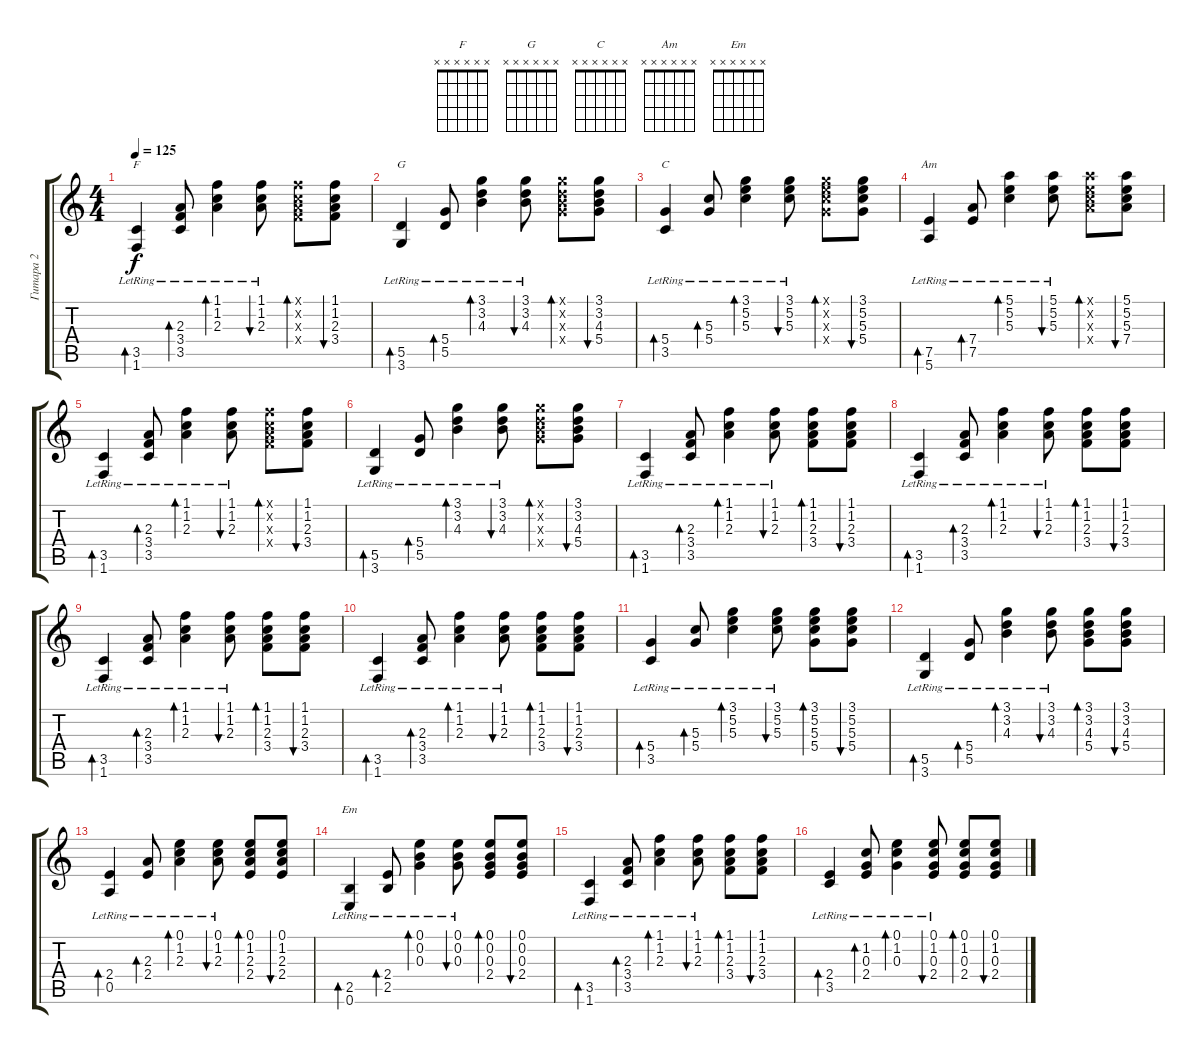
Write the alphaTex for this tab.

\track ("Гитара 2" "Гитара 2") {instrument acousticguitarnylon}
\staff {score tabs}
\tuning (E4 B3 G3 D3 A2 E2) {hide}
\chord ("F" x x x x x x)
\chord ("G" x x x x x x)
\chord ("C" x x x x x x)
\chord ("Am" x x x x x x)
\chord ("Em" x x x x x x)
\ts (4 4)
\tempo 125
\clef g2
\ks c
(3.5{lr} 1.6{lr}).4{bd 60 ch "F" dy f} (2.3{lr} 3.4{lr} 3.5{lr}).8{bd 60} (1.1{lr} 1.2{lr} 2.3{lr}).4{bd 60} (1.1{lr} 1.2{lr} 2.3{lr}).8{bu 60} (1.1{x} 1.2{x} 2.3{x} 3.4{x}).8{bd 60} (1.1 1.2 2.3 3.4).8{bu 60} |
(5.5{lr} 3.6{lr}).4{bd 60 ch "G"} (5.4{lr} 5.5{lr}).8{bd 60} (3.1{lr} 3.2{lr} 4.3{lr}).4{bd 60} (3.1{lr} 3.2{lr} 4.3{lr}).8{bu 60} (3.1{x} 3.2{x} 4.3{x} 5.4{x}).8{bd 60} (3.1 3.2 4.3 5.4).8{bu 60} |
(5.4{lr} 3.5{lr}).4{bd 60 ch "C"} (5.3{lr} 5.4{lr}).8{bd 60} (3.1{lr} 5.2{lr} 5.3{lr}).4{bd 60} (3.1{lr} 5.2{lr} 5.3{lr}).8{bu 60} (3.1{x} 5.2{x} 5.3{x} 5.4{x}).8{bd 60} (3.1 5.2 5.3 5.4).8{bu 60} |
(7.5{lr} 5.6{lr}).4{bd 60 ch "Am"} (7.4{lr} 7.5{lr}).8{bd 60} (5.1{lr} 5.2{lr} 5.3{lr}).4{bd 60} (5.1{lr} 5.2{lr} 5.3{lr}).8{bu 60} (5.1{x} 5.2{x} 5.3{x} 7.4{x}).8{bd 60} (5.1 5.2 5.3 7.4).8{bu 60} |
(3.5{lr} 1.6{lr}).4{bd 60} (2.3{lr} 3.4{lr} 3.5{lr}).8{bd 60} (1.1{lr} 1.2{lr} 2.3{lr}).4{bd 60} (1.1{lr} 1.2{lr} 2.3{lr}).8{bu 60} (1.1{x} 1.2{x} 2.3{x} 3.4{x}).8{bd 60} (1.1 1.2 2.3 3.4).8{bu 60} |
(5.5{lr} 3.6{lr}).4{bd 60} (5.4{lr} 5.5{lr}).8{bd 60} (3.1{lr} 3.2{lr} 4.3{lr}).4{bd 60} (3.1{lr} 3.2{lr} 4.3{lr}).8{bu 60} (3.1{x} 3.2{x} 4.3{x} 5.4{x}).8{bd 60} (3.1 3.2 4.3 5.4).8{bu 60} |
(3.5{lr} 1.6{lr}).4{bd 60} (2.3{lr} 3.4{lr} 3.5{lr}).8{bd 60} (1.1{lr} 1.2{lr} 2.3{lr}).4{bd 60} (1.1{lr} 1.2{lr} 2.3{lr}).8{bu 60} (1.1 1.2 2.3 3.4).8{bd 60} (1.1 1.2 2.3 3.4).8{bu 60} |
(3.5{lr} 1.6{lr}).4{bd 60} (2.3{lr} 3.4{lr} 3.5{lr}).8{bd 60} (1.1{lr} 1.2{lr} 2.3{lr}).4{bd 60} (1.1{lr} 1.2{lr} 2.3{lr}).8{bu 60} (1.1 1.2 2.3 3.4).8{bd 60} (1.1 1.2 2.3 3.4).8{bu 60} |
(3.5{lr} 1.6{lr}).4{bd 60} (2.3{lr} 3.4{lr} 3.5{lr}).8{bd 60} (1.1{lr} 1.2{lr} 2.3{lr}).4{bd 60} (1.1{lr} 1.2{lr} 2.3{lr}).8{bu 60} (1.1 1.2 2.3 3.4).8{bd 60} (1.1 1.2 2.3 3.4).8{bu 60} |
(3.5{lr} 1.6{lr}).4{bd 60} (2.3{lr} 3.4{lr} 3.5{lr}).8{bd 60} (1.1{lr} 1.2{lr} 2.3{lr}).4{bd 60} (1.1{lr} 1.2{lr} 2.3{lr}).8{bu 60} (1.1 1.2 2.3 3.4).8{bd 60} (1.1 1.2 2.3 3.4).8{bu 60} |
(5.4{lr} 3.5{lr}).4{bd 60} (5.3{lr} 5.4{lr}).8{bd 60} (3.1{lr} 5.2{lr} 5.3{lr}).4{bd 60} (3.1{lr} 5.2{lr} 5.3{lr}).8{bu 60} (3.1 5.2 5.3 5.4).8{bd 60} (3.1 5.2 5.3 5.4).8{bu 60} |
(5.5{lr} 3.6{lr}).4{bd 60} (5.4{lr} 5.5{lr}).8{bd 60} (3.1{lr} 3.2{lr} 4.3{lr}).4{bd 60} (3.1{lr} 3.2{lr} 4.3{lr}).8{bu 60} (3.1 3.2 4.3 5.4).8{bd 60} (3.1 3.2 4.3 5.4).8{bu 60} |
(2.4 0.5{lr}).4{bd 60} (2.3 2.4{lr}).8{bd 60} (0.1{lr} 1.2{lr} 2.3{lr}).4{bd 60} (0.1{lr} 1.2{lr} 2.3{lr}).8{bu 60} (0.1 1.2 2.3 2.4).8{bd 60} (0.1 1.2 2.3 2.4).8{bu 60} |
(2.5{lr} 0.6{lr}).4{bd 60 ch "Em"} (2.4{lr} 2.5{lr}).8{bd 60} (0.1{lr} 0.2{lr} 0.3{lr}).4{bd 60} (0.1{lr} 0.2{lr} 0.3{lr}).8{bu 60} (0.1 0.2 0.3 2.4).8{bd 60} (0.1 0.2 0.3 2.4).8{bu 60} |
(3.5{lr} 1.6{lr}).4{bd 60} (2.3{lr} 3.4{lr} 3.5{lr}).8{bd 60} (1.1{lr} 1.2{lr} 2.3{lr}).4{bd 60} (1.1{lr} 1.2{lr} 2.3{lr}).8{bu 60} (1.1 1.2 2.3 3.4).8{bd 60} (1.1 1.2 2.3 3.4).8{bu 60} |
(2.4 3.5{lr}).4{bd 60} (1.2 0.3 2.4{lr}).8{bd 60} (0.1{lr} 1.2{lr} 0.3{lr}).4{bd 60} (0.1{lr} 1.2{lr} 0.3{lr} 2.4).8{bu 60} (0.1 1.2 0.3 2.4).8{bd 60} (0.1 1.2 0.3 2.4).8{bu 60}
